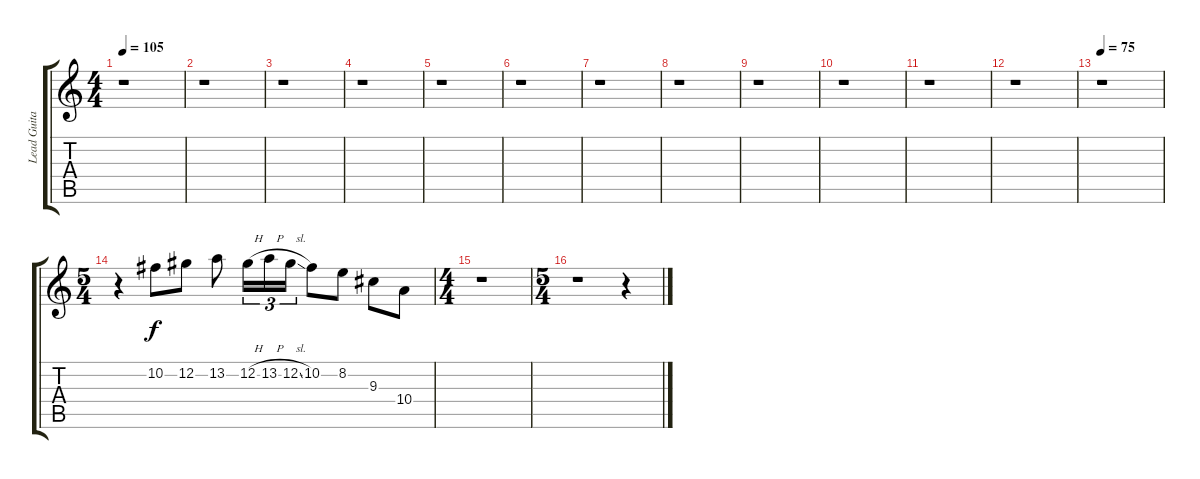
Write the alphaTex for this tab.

\track ("Lead Guitar 1" "Lead Guita") {instrument overdrivenguitar}
\staff {score tabs}
\tuning (Db4 Ab3 E3 B2 Gb2 Db2) {hide}
\ts (4 4)
\tempo 105
\clef g2
\ks c
r.1{dy f} |
r.1 |
r.1 |
r.1 |
r.1 |
r.1 |
r.1 |
r.1 |
r.1 |
r.1 |
r.1 |
r.1 |
\tempo 75
r.1{volume 12 balance 12} |
\ts (5 4)
r.4 10.2.8 12.2.8 13.2.8 12.2{h}.16{tu (3 2)} 13.2{h}.16{tu (3 2)} 12.2{sl}.16{tu (3 2)} 10.2.8 8.2.8 9.3.8 10.4.8 |
\ts (4 4)
r.1 |
\ts (5 4)
r.1 r.4
